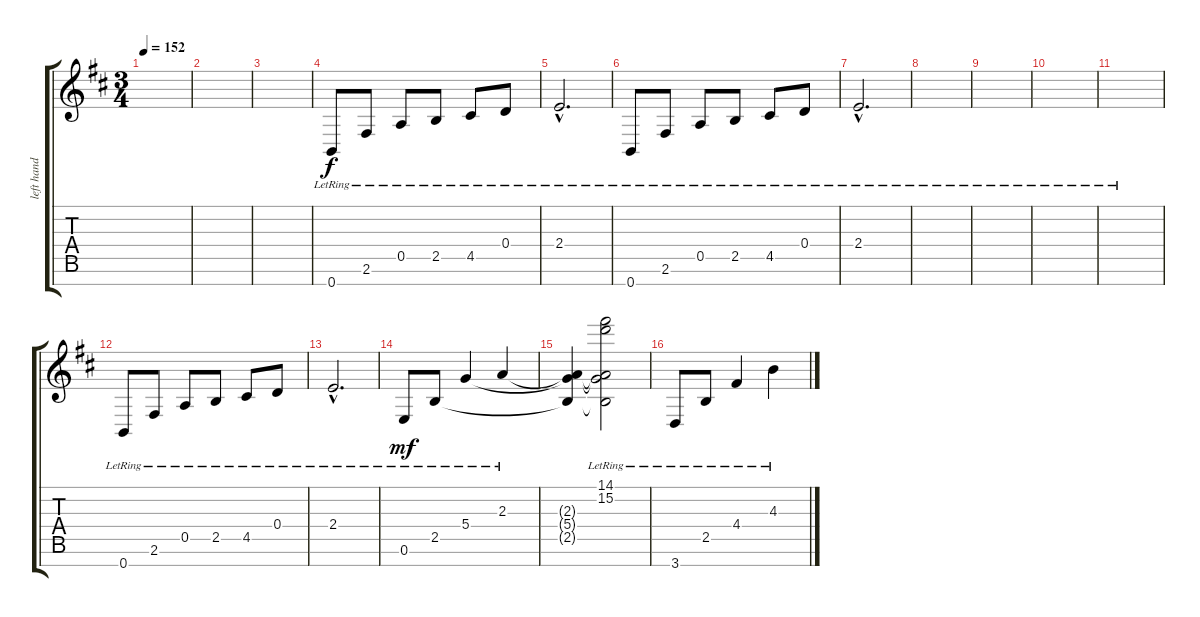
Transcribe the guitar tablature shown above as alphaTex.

\track ("left hand" "left hand") {instrument acousticgrandpiano}
\staff {score tabs}
\tuning (E5 B4 G4 D4 A3 E3 B2) {hide}
\ts (3 4)
\tempo 152
\clef g2
\ks d
|
|
|
0.7{lr}.8 2.6{lr}.8 0.5{lr}.8 2.5{lr}.8 4.5{lr}.8 0.4{lr}.8 |
2.4{hac lr}.2{d} |
0.7{lr}.8 2.6{lr}.8 0.5{lr}.8 2.5{lr}.8 4.5{lr}.8 0.4{lr}.8 |
2.4{hac lr}.2{d} |
|
|
|
|
0.7{lr}.8 2.6{lr}.8 0.5{lr}.8 2.5{lr}.8 4.5{lr}.8 0.4{lr}.8 |
2.4{hac lr}.2{d} |
0.6{lr}.8{dy mf} 2.5{lr}.8 5.4{lr}.4 2.3{lr}.4 |
(2.3{t} 5.4{t} 2.5{t}).4 (14.1{lr} 15.2{lr} 2.3{t} 5.4{t} 2.5{t}).2 |
3.7{lr}.8 2.5{lr}.8 4.4{lr}.4 4.3{lr}.4
